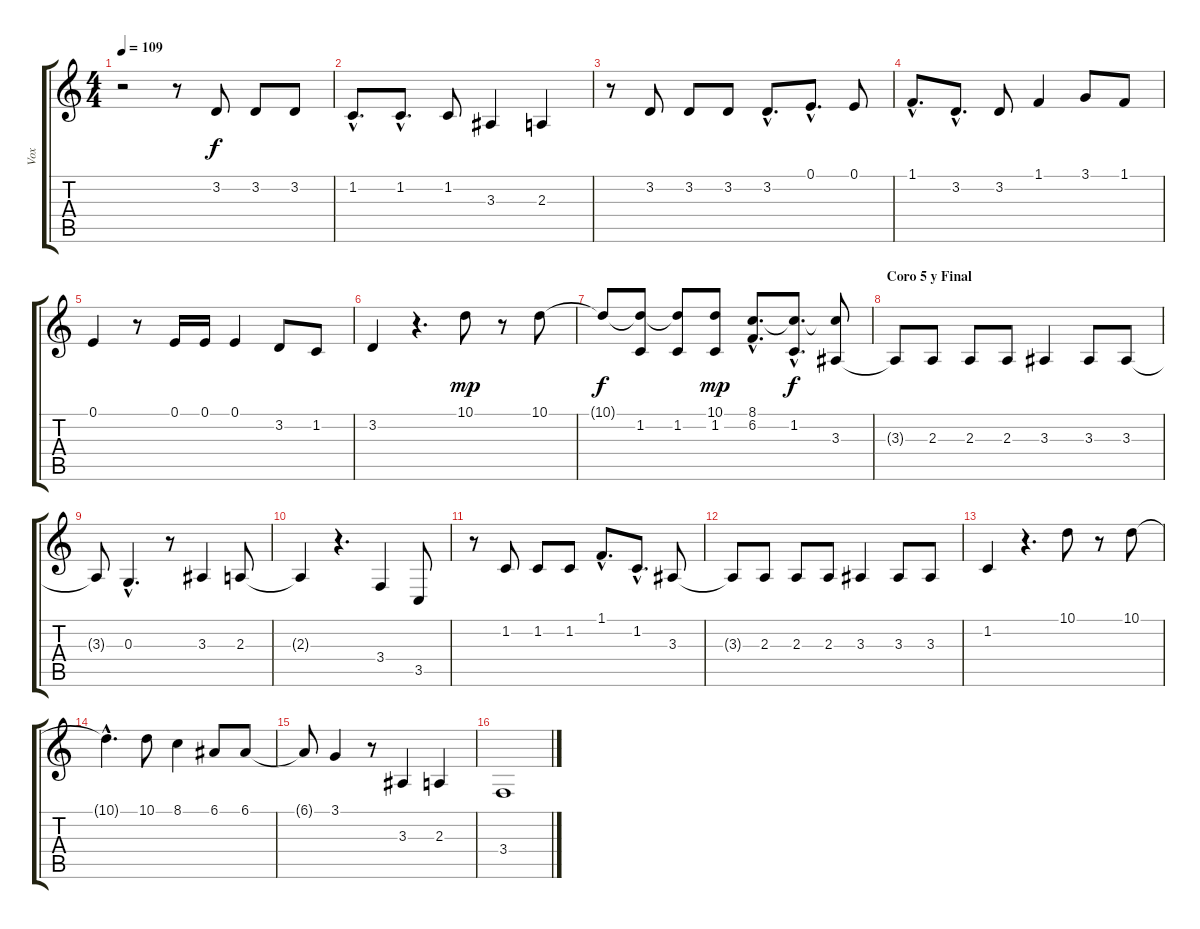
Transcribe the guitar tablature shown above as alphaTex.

\track ("Vox" "Vox") {instrument harmonica}
\staff {score tabs}
\tuning (E4 B3 G3 D3 A2 E2) {hide}
\ts (4 4)
\tempo 109
\clef g2
\ks c
r.2{dy f} r.8 3.2.8 3.2.8 3.2.8 |
1.2{hac}.8{d} 1.2{hac}.8{d} 1.2.8 3.3.4 2.3.4 |
r.8 3.2.8 3.2.8 3.2.8 3.2{hac}.8{d} 0.1{hac}.8{d} 0.1.8 |
1.1{hac}.8{d} 3.2{hac}.8{d} 3.2.8 1.1.4 3.1.8 1.1.8 |
0.1.4 r.8 0.1.16 0.1.16 0.1.4 3.2.8 1.2.8 |
3.2.4 r.4{d} 10.1.8{dy mp} r.8 10.1.8 |
10.1{t}.8{dy f} (10.1{t} 1.2).8 (10.1{t} 1.2).8 (10.1 1.2).8{dy mp} (8.1{hac} 6.2{hac}).8{d} (8.1{hac t} 1.2{hac}).8{d dy f} (8.1{t} 3.3).8 |
\section ("" "Coro 5 y Final")
3.3{t}.8 2.3.8 2.3.8 2.3.8 3.3.4 3.3.8 3.3.8 |
3.3{t}.8 0.3{hac}.4{d} r.8 3.3.4 2.3.8 |
2.3{t}.4 r.4{d} 3.4.4 3.5.8 |
r.8 1.2.8 1.2.8 1.2.8 1.1{hac}.8{d} 1.2{hac}.8{d} 3.3.8 |
3.3{t}.8 2.3.8 2.3.8 2.3.8 3.3.4 3.3.8 3.3.8 |
1.2.4 r.4{d} 10.1.8 r.8 10.1.8 |
10.1{hac t}.4{d} 10.1.8 8.1.4 6.1.8 6.1.8 |
6.1{t}.8 3.1.4 r.8 3.3.4 2.3.4 |
3.4.1
